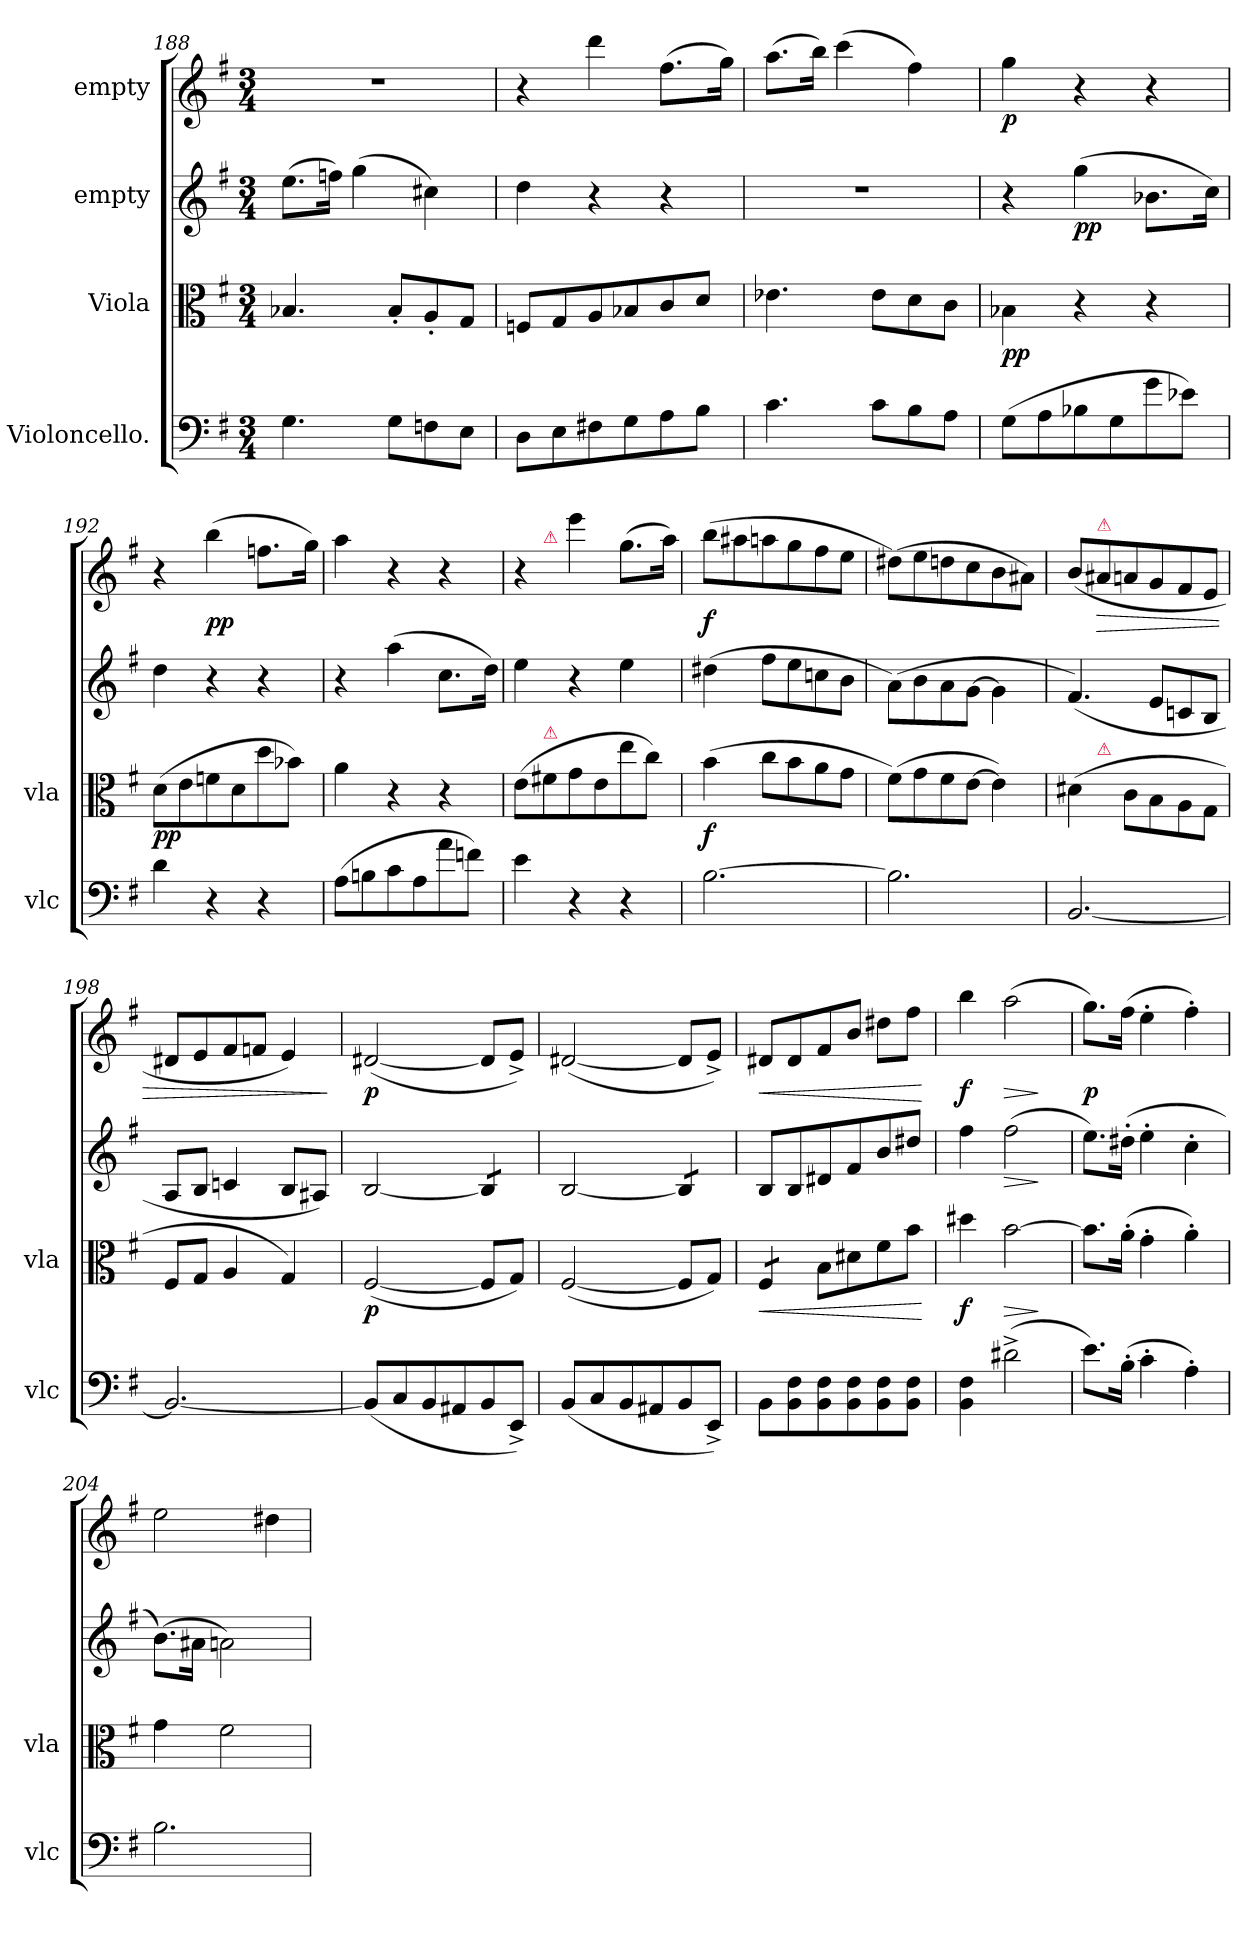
**kern	**kern	**dynam	**kern	**dynam	**kern	**dynam
*part4	*part3	*part3	*part2	*part2	*part1	*part1
*staff4	*staff3	*staff3	*staff2	*staff2	*staff1	*staff1
*I"Violoncello.	*I"Viola	*	*I"empty	*	*I"empty	*
*I'vlc	*I'vla	*	*	*	*	*
*clefF4	*clefC3	*	*clefG2	*	*clefG2	*
*k[f#]	*k[f#]	*	*k[f#]	*	*k[f#]	*
*e:	*e:	*	*e:	*	*e:	*
*M3/4	*M3/4	*	*M3/4	*	*M3/4	*
=188	=188	=188	=188	=188	=188	=188
4.G\	4.B-X/	.	(8.ee\L	.	2.r	.
.	.	.	16ffn\Jk)	.	.	.
.	.	.	(4gg\	.	.	.
8G\L	8B-'/L	.	.	.	.	.
8Fn\	8A'/	.	4cc#X\)	.	.	.
8E\J	8G/J	.	.	.	.	.
=189	=189	=189	=189	=189	=189	=189
8D\L	8Fn/L	.	4dd\	.	4r	.
8E\	8G/	.	.	.	.	.
8F#X\	8A/	.	4r	.	4ddd\	.
8G\	8B-X/	.	.	.	.	.
8A\	8c/	.	4r	.	(8.ff#\L	.
8B\J	8d/J	.	.	.	.	.
.	.	.	.	.	16gg\Jk)	.
=190	=190	=190	=190	=190	=190	=190
4.c\	4.e-X\	.	2.r	.	(8.aa\L	.
.	.	.	.	.	16bb\Jk)	.
.	.	.	.	.	(4ccc\	.
8c\L	8e-\L	.	.	.	.	.
8B\	8d\	.	.	.	4ff#\)	.
8A\J	8c\J	.	.	.	.	.
=191	=191	=191	=191	=191	=191	=191
(8G\L	4B-X\	pp	4r	.	4gg\	p
8A\	.	.	.	.	.	.
8B-X\	4r	.	(4gg\	pp	4r	.
8G\	.	.	.	.	.	.
8g\	4r	.	8.b-X\L	.	4r	.
8e-X\J)	.	.	.	.	.	.
.	.	.	16cc\Jk)	.	.	.
=192	=192	=192	=192	=192	=192	=192
4d\	(8d\L	pp	4dd\	.	4r	.
.	8e\	.	.	.	.	.
4r	8fn\	.	4r	.	(4bb\	pp
.	8d\	.	.	.	.	.
4r	8dd\	.	4r	.	8.ffn\L	.
.	8b-X\J)	.	.	.	.	.
.	.	.	.	.	16gg\Jk)	.
=193	=193	=193	=193	=193	=193	=193
(8A\L	4a\	.	4r	.	4aa\	.
8Bn\	.	.	.	.	.	.
8c\	4r	.	(4aa\	.	4r	.
8A\	.	.	.	.	.	.
8a\	4r	.	8.cc\L	.	4r	.
8fn\J)	.	.	.	.	.	.
.	.	.	16dd\Jk)	.	.	.
=194	=194	=194	=194	=194	=194	=194
*	*	*	*	*	*^	*
4e\	(8e\L	.	4ee\	.	4r	8ryy	.
!	!	!	!	!	!	!LO:TX:a:color=crimson:t=⚠	!
!	!LO:TX:a:color=crimson:t=⚠	!	!	!	!	!	!
.	8f#X\	.	.	.	.	2ryy	.
4r	8g\	.	4r	.	4eee\	.	.
.	8e\	.	.	.	.	.	.
4r	8ee\	.	4ee\	.	(8.gg\L	.	.
.	8cc\J)	.	.	.	.	8ryy	.
.	.	.	.	.	16aa\Jk)	.	.
*	*	*	*	*	*v	*v	*
=195	=195	=195	=195	=195	=195	=195
[2.B\	(4b\	f	(4dd#X\	.	(8bb\L	f
.	.	.	.	.	8aa#X\	.
.	8cc\L	.	8ff#\L	.	8aan\	.
.	8b\	.	8ee\	.	8gg\	.
.	8a\	.	8ccn\	.	8ff#\	.
.	8g\J	.	8b\J	.	8ee\J	.
=196	=196	=196	=196	=196	=196	=196
2.B\]	(8f#\L)	.	(8a\L)	.	(8dd#X\L)	.
.	8g\	.	8b\	.	8ee\	.
.	8f#\	.	8a\	.	8ddn\	.
.	[8e\J	.	[8g\J	.	8cc\	.
.	4e\])	.	4g\]	.	8b\	.
.	.	.	.	.	8a#X\J)	.
=197	=197	=197	=197	=197	=197	=197
*	*^	*	*	*	*	*
[2.BB/	(4d#X\	8ryy	.	(>4.f#/)	.	(>8b/L	.
!	!	!	!	!	!	!LO:TX:a:color=crimson:t=⚠	!
!	!	!LO:TX:a:color=crimson:t=⚠	!	!	!	!	!
!	!	!	!	!	!	!	!LO:HP:b
.	.	2ryy	.	.	.	8a#X/	>
.	8c\L	.	.	.	.	8an/	.
.	8B\	.	.	8e/L	.	8g/	.
.	8A\	.	.	8cn/	.	8f#/	.
.	8G\J	8ryy	.	8B/J	.	8e/J	.
*	*v	*v	*	*	*	*	*
=198	=198	=198	=198	=198	=198	=198
2.BB/_	8F#/L	.	8A/L	.	8d#X/L	.
.	8G/J	.	8B/J	.	8e/	.
.	4A/	.	4cn/	.	8f#/	.
.	.	.	.	.	8fn/J	.
.	4G/)	.	8B/L	.	4e/)	.
.	.	.	8A#X/J)	.	.	.
.	.	.	.	.	.	]
=199	=199	=199	=199	=199	=199	=199
(8BB/L]	(>[2F#/	p	[2B/	.	(>[2d#X/	p
8C/	.	.	.	.	.	.
8BB/	.	.	.	.	.	.
8AA#X/	.	.	.	.	.	.
*	*	*	*tremolo	*	*	*
8BB/	8F#/L]	.	8B/]L	.	8d#/L]	.
8EE^>/J)	8G/J)	.	8B/J	.	8e^>/J)	.
*	*	*	*Xtremolo	*	*	*
=200	=200	=200	=200	=200	=200	=200
(8BB/L	(>[2F#/	.	[2B/	.	(>[2d#X/	.
8C/	.	.	.	.	.	.
8BB/	.	.	.	.	.	.
8AA#X/	.	.	.	.	.	.
*	*	*	*tremolo	*	*	*
8BB/	8F#/L]	.	8B/]L	.	8d#/L]	.
8EE^>/J)	8G/J)	.	8B/J	.	8e^>/J)	.
*	*	*	*Xtremolo	*	*	*
=201	=201	=201	=201	=201	=201	=201
!	!	!LO:HP:b	!	!	!	!LO:HP:b
*	*tremolo	*	*	*	*	*
8BB\L	8F#/L	<	8B/L	.	8d#X/L	<
8BB\ 8F#\	8F#/J	.	8B/	.	8d#/	.
*	*Xtremolo	*	*	*	*	*
8BB\ 8F#\	8B\L	.	8d#X/	.	8f#/	.
8BB\ 8F#\	8d#X\	.	8f#/	.	8b/J	.
8BB\ 8F#\	8f#\	.	8b/	.	8dd#X\L	.
8BB\ 8F#\J	8b\J	.	8dd#X/J	.	8ff#\J	.
.	.	[	.	.	.	[
=202	=202	=202	=202	=202	=202	=202
4BB\ 4F#\	4dd#X\	f	4ff#\	.	4bb\	f
!	!	!LO:HP:b	!	!LO:HP:b	!	!LO:HP:b
(2d#X^\	[2b\	>	(2ff#\	>	(2aa\	>
.	.	]	.	]	.	]
=203	=203	=203	=203	=203	=203	=203
8.e\L)	8.b\L]	.	8.ee\L)	.	8.gg\L)	p
(16B'\Jk	(16a'\Jk	.	(16dd#X'\Jk	.	(16ff#\Jk	.
4c'\	4g'\	.	4ee'\	.	4ee'\	.
4A'\)	4a'\)	.	4cc'\	.	4ff#'\)	.
=204	=204	=204	=204	=204	=204	=204
2.B\	4g\	.	(8.b\L)	.	2ee\	.
.	.	.	16a#X\Jk	.	.	.
.	2f#\	.	2an\)	.	.	.
.	.	.	.	.	4dd#X\	.
=	=	=	=	=	=	=
*-	*-	*-	*-	*-	*-	*-
